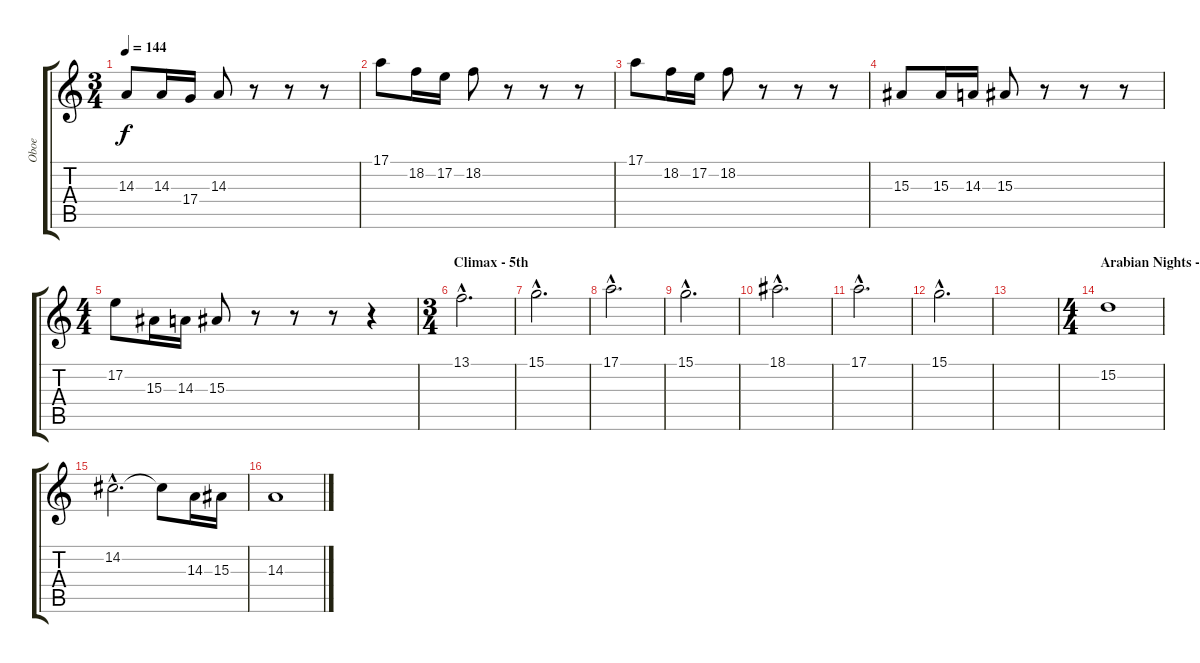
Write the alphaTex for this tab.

\track ("Oboe" "Oboe") {instrument oboe}
\staff {score tabs}
\tuning (E4 B3 G3 D3 A2 E2) {hide}
\ts (3 4)
\tempo 144
\clef g2
\ks c
14.3.8{dy f} 14.3.16 17.4.16 14.3.8 r.8 r.8 r.8 |
17.1.8 18.2.16 17.2.16 18.2.8 r.8 r.8 r.8 |
17.1.8 18.2.16 17.2.16 18.2.8 r.8 r.8 r.8 |
15.3.8 15.3.16 14.3.16 15.3.8 r.8 r.8 r.8 |
\ts (4 4)
17.2.8 15.3.16 14.3.16 15.3.8 r.8 r.8 r.8 r.4 |
\ts (3 4)
\section ("" "Climax - 5th")
13.1{hac}.2{d} |
15.1{hac}.2{d} |
17.1{hac}.2{d} |
15.1{hac}.2{d} |
18.1{hac}.2{d} |
17.1{hac}.2{d} |
15.1{hac}.2{d} |
|
\ts (4 4)
\section ("" "Arabian Nights - 3rd ")
15.2.1 |
14.2{hac}.2{d} 14.2{t}.8 14.3.16 15.3.16 |
14.3.1
